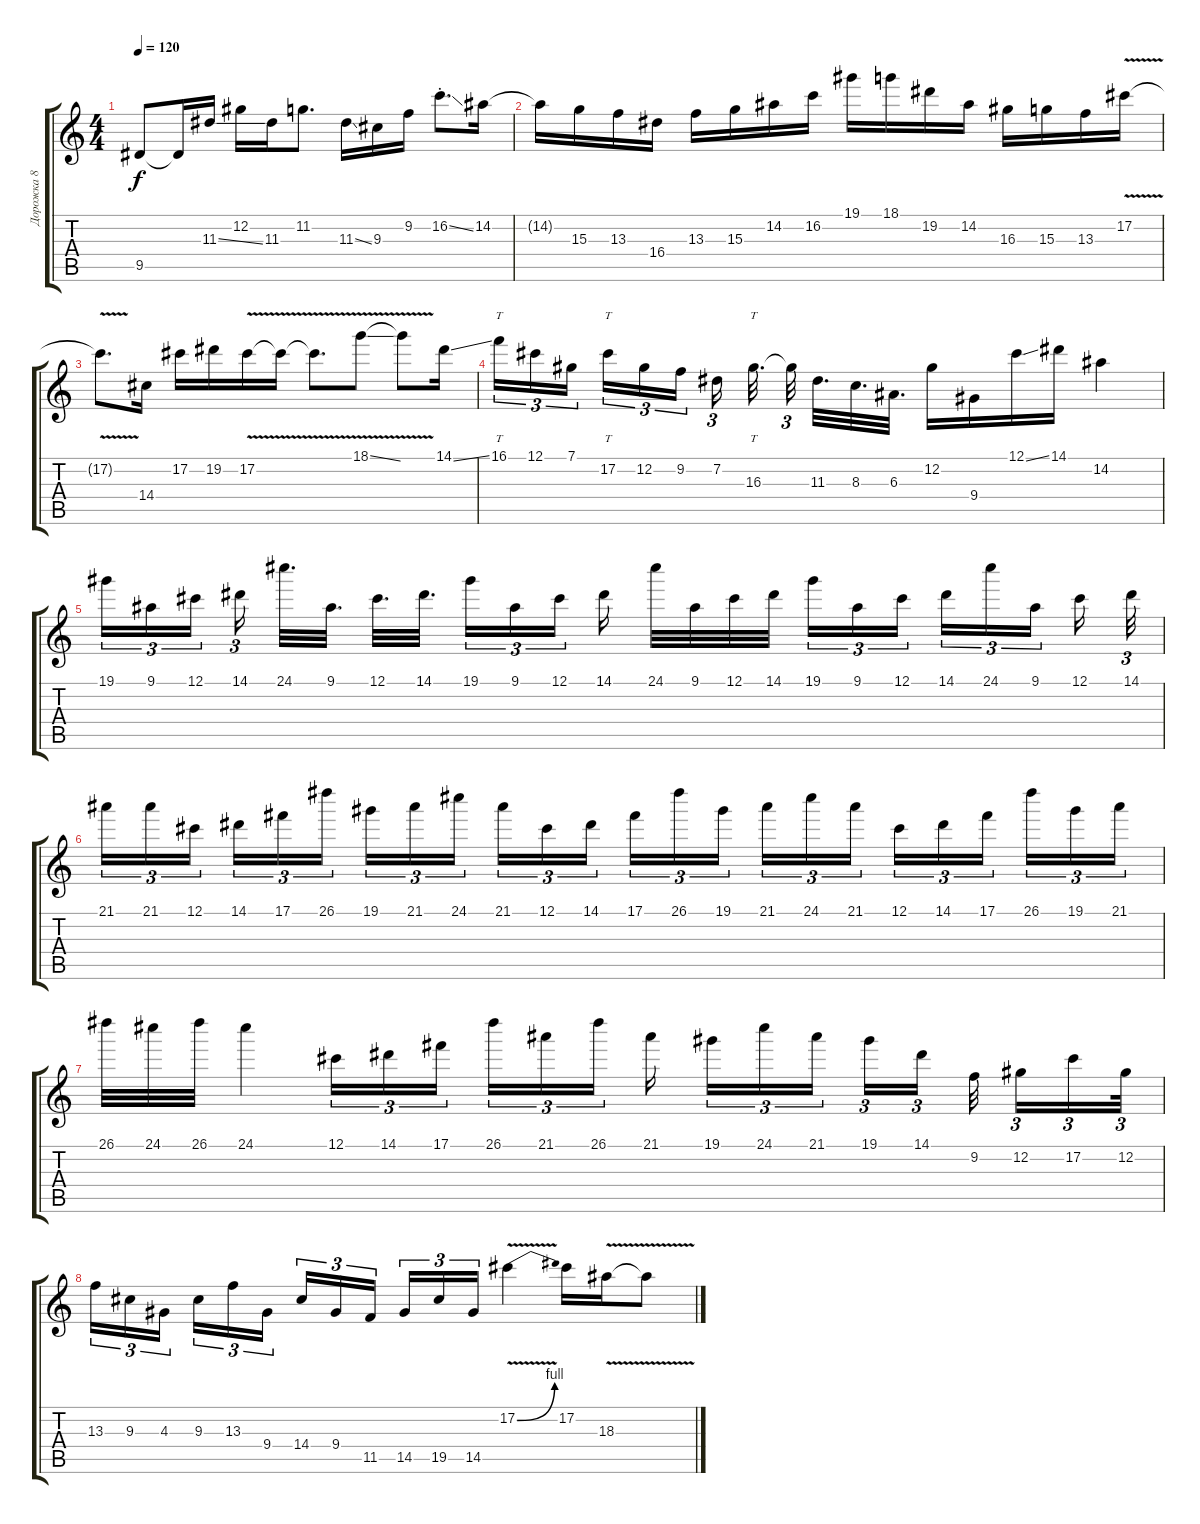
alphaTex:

\track ("Дорожка 8" "Дорожка 8") {instrument distortionguitar}
\staff {score tabs}
\tuning (Db4 Ab3 E3 B2 Gb2 B1) {hide}
\ts (4 4)
\tempo 120
\clef g2
\ks c
9.5{t}.8{dy f} 9.5{t}.16 11.3{ss}.16 12.2.16 11.3.16 11.2.8{d} 11.3{ss}.16 9.3.16 9.2.16 16.2{ss st}.8{d} 14.2.16 |
14.2{t}.16 15.3.16 13.3.16 16.4.16 13.3.16 15.3.16 14.2.16 16.2.16 19.1.16 18.1.16 19.2.16 14.2.16 16.3.16 15.3.16 13.3.16 17.2{v}.16 |
17.2{t}.8{d} 14.4.16 17.2.16 19.2.16 17.2{v}.16 17.2{t}.16 17.2{v t}.8{d} 18.1{v ss}.8 18.1{t}.8 14.1{ss}.16 |
16.1.16{tt tu (3 2)} 12.1.16{tu (3 2)} 7.1.16{tu (3 2)} 17.2.16{tt tu (3 2)} 12.2.16{tu (3 2)} 9.2.16{tu (3 2)} 7.2.16{tu (3 2)} 16.3.32{tt d} 16.3{t}.32{tu (3 2)} 11.3.32{d} 8.3.32{d} 6.3.32{d} 12.2.16 9.4.16 12.1{ss}.16 14.1.16 14.2.4 |
19.1.16{tu (3 2)} 9.1.16{tu (3 2)} 12.1.16{tu (3 2)} 14.1.16{tu (3 2)} 24.1.32{d} 9.1.32{d} 12.1.32{d} 14.1.32{d} 19.1.16{tu (3 2)} 9.1.16{tu (3 2)} 12.1.16{tu (3 2)} 14.1.16 24.1.32 9.1.32 12.1.32 14.1.32 19.1.16{tu (3 2)} 9.1.16{tu (3 2)} 12.1.16{tu (3 2)} 14.1.16{tu (3 2)} 24.1.16{tu (3 2)} 9.1.16{tu (3 2)} 12.1.16 14.1.32{tu (3 2)} |
21.1.16{tu (3 2)} 21.1.16{tu (3 2)} 12.1.16{tu (3 2)} 14.1.16{tu (3 2)} 17.1.16{tu (3 2)} 26.1.16{tu (3 2)} 19.1.16{tu (3 2)} 21.1.16{tu (3 2)} 24.1.16{tu (3 2)} 21.1.16{tu (3 2)} 12.1.16{tu (3 2)} 14.1.16{tu (3 2)} 17.1.16{tu (3 2)} 26.1.16{tu (3 2)} 19.1.16{tu (3 2)} 21.1.16{tu (3 2)} 24.1.16{tu (3 2)} 21.1.16{tu (3 2)} 12.1.16{tu (3 2)} 14.1.16{tu (3 2)} 17.1.16{tu (3 2)} 26.1.16{tu (3 2)} 19.1.16{tu (3 2)} 21.1.16{tu (3 2)} |
26.1.32 24.1.32 26.1.32 24.1.4 12.1.16{tu (3 2)} 14.1.16{tu (3 2)} 17.1.16{tu (3 2)} 26.1.16{tu (3 2)} 21.1.16{tu (3 2)} 26.1.16{tu (3 2)} 21.1.16 19.1.16{tu (3 2)} 24.1.16{tu (3 2)} 21.1.16{tu (3 2)} 19.1.16{tu (3 2)} 14.1.16{tu (3 2)} 9.2.32 12.2.16{tu (3 2)} 17.2.16{tu (3 2)} 12.2.32{tu (3 2)} |
13.3.16{tu (3 2)} 9.3.16{tu (3 2)} 4.3.16{tu (3 2)} 9.3.16{tu (3 2)} 13.3.16{tu (3 2)} 9.4.16{tu (3 2)} 14.4.16{tu (3 2)} 9.4.16{tu (3 2)} 11.5.16{tu (3 2)} 14.5.16{tu (3 2)} 19.5.16{tu (3 2)} 14.5.16{tu (3 2)} 17.2{be (bend 0 0 60 4) v}.4 17.2.16 18.3{v}.16 18.3{t}.8
